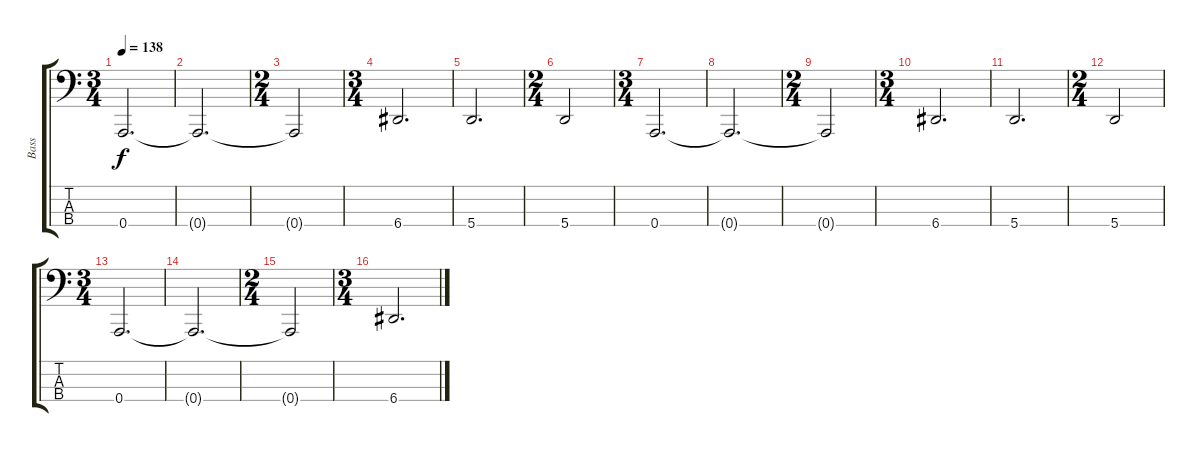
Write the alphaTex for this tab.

\track ("Bass" "Bass") {instrument slapbass2}
\staff {score tabs}
\tuning (G2 D2 A1 A0) {hide}
\ts (3 4)
\tempo 138
\clef f4
\ks c
0.4.2{d dy f} |
0.4{t}.2{d} |
\ts (2 4)
0.4{t}.2 |
\ts (3 4)
6.4.2{d} |
5.4.2{d} |
\ts (2 4)
5.4.2 |
\ts (3 4)
0.4.2{d} |
0.4{t}.2{d} |
\ts (2 4)
0.4{t}.2 |
\ts (3 4)
6.4.2{d} |
5.4.2{d} |
\ts (2 4)
5.4.2 |
\ts (3 4)
0.4.2{d} |
0.4{t}.2{d} |
\ts (2 4)
0.4{t}.2 |
\ts (3 4)
6.4.2{d}
